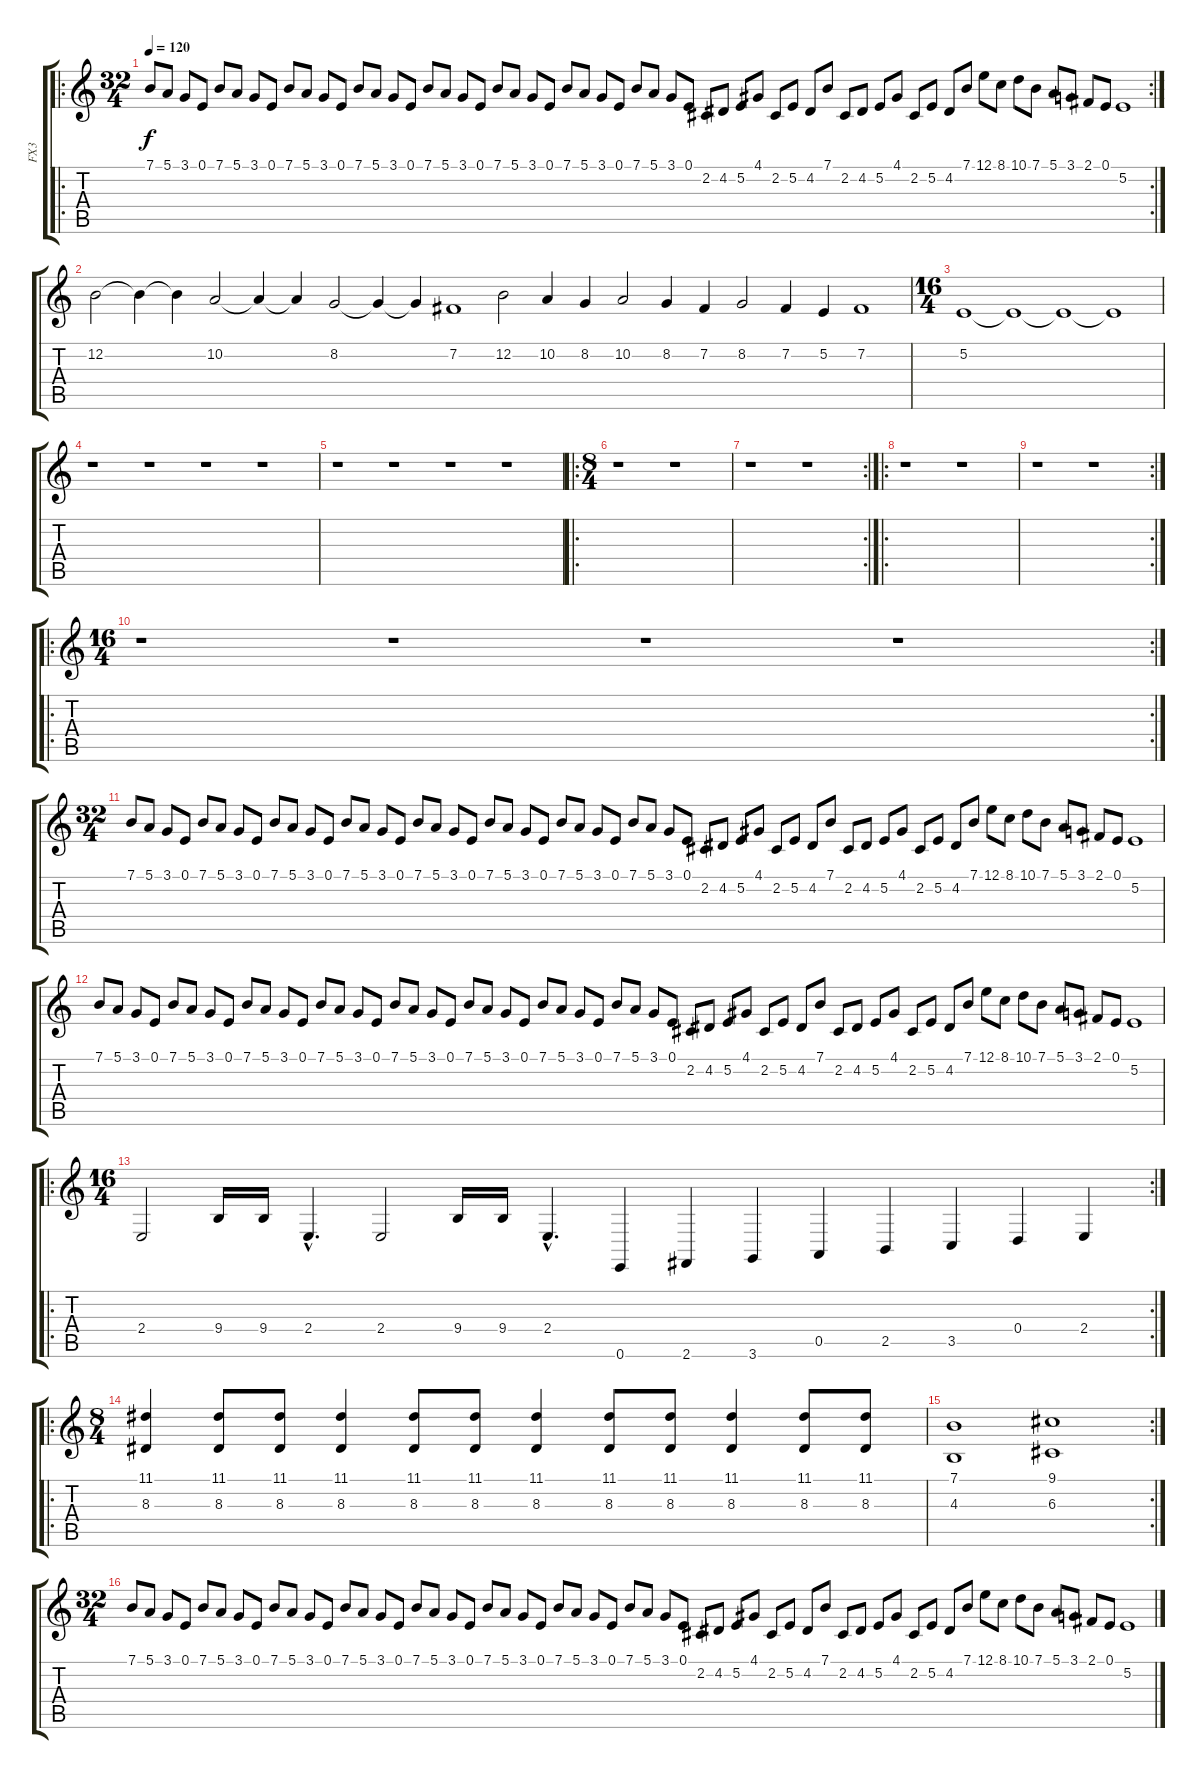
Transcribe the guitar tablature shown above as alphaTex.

\track ("FX3" "FX3") {instrument fx8scifi}
\staff {score tabs}
\tuning (E4 B3 G3 D3 A2 E2) {hide}
\ro
\rc 2
\ts (32 4)
\tempo 120
\clef g2
\ks c
7.1.8{dy f instrument fx8scifi} 5.1.8 3.1.8 0.1.8 7.1.8 5.1.8 3.1.8 0.1.8 7.1.8 5.1.8 3.1.8 0.1.8 7.1.8 5.1.8 3.1.8 0.1.8 7.1.8 5.1.8 3.1.8 0.1.8 7.1.8 5.1.8 3.1.8 0.1.8 7.1.8 5.1.8 3.1.8 0.1.8 7.1.8 5.1.8 3.1.8 0.1.8 2.2.8 4.2.8 5.2.8 4.1.8 2.2.8 5.2.8 4.2.8 7.1.8 2.2.8 4.2.8 5.2.8 4.1.8 2.2.8 5.2.8 4.2.8 7.1.8 12.1.8 8.1.8 10.1.8 7.1.8 5.1.8 3.1.8 2.1.8 0.1.8 5.2.1 |
12.2.2 12.2{t}.4 12.2{t}.4 10.2.2 10.2{t}.4 10.2{t}.4 8.2.2 8.2{t}.4 8.2{t}.4 7.2.1 12.2.2 10.2.4 8.2.4 10.2.2 8.2.4 7.2.4 8.2.2 7.2.4 5.2.4 7.2.1 |
\ts (16 4)
5.2.1 5.2{t}.1 5.2{t}.1 5.2{t}.1 |
r.1 r.1 r.1 r.1 |
r.1 r.1 r.1 r.1 |
\ro
\ts (8 4)
r.1 r.1 |
\rc 2
r.1 r.1 |
\ro
r.1 r.1 |
\rc 2
r.1 r.1 |
\ro
\rc 2
\ts (16 4)
r.1 r.1 r.1 r.1 |
\ts (32 4)
7.1.8 5.1.8 3.1.8 0.1.8 7.1.8 5.1.8 3.1.8 0.1.8 7.1.8 5.1.8 3.1.8 0.1.8 7.1.8 5.1.8 3.1.8 0.1.8 7.1.8 5.1.8 3.1.8 0.1.8 7.1.8 5.1.8 3.1.8 0.1.8 7.1.8 5.1.8 3.1.8 0.1.8 7.1.8 5.1.8 3.1.8 0.1.8 2.2.8 4.2.8 5.2.8 4.1.8 2.2.8 5.2.8 4.2.8 7.1.8 2.2.8 4.2.8 5.2.8 4.1.8 2.2.8 5.2.8 4.2.8 7.1.8 12.1.8 8.1.8 10.1.8 7.1.8 5.1.8 3.1.8 2.1.8 0.1.8 5.2.1 |
7.1.8 5.1.8 3.1.8 0.1.8 7.1.8 5.1.8 3.1.8 0.1.8 7.1.8 5.1.8 3.1.8 0.1.8 7.1.8 5.1.8 3.1.8 0.1.8 7.1.8 5.1.8 3.1.8 0.1.8 7.1.8 5.1.8 3.1.8 0.1.8 7.1.8 5.1.8 3.1.8 0.1.8 7.1.8 5.1.8 3.1.8 0.1.8 2.2.8 4.2.8 5.2.8 4.1.8 2.2.8 5.2.8 4.2.8 7.1.8 2.2.8 4.2.8 5.2.8 4.1.8 2.2.8 5.2.8 4.2.8 7.1.8 12.1.8 8.1.8 10.1.8 7.1.8 5.1.8 3.1.8 2.1.8 0.1.8 5.2.1 |
\ro
\rc 2
\ts (16 4)
2.4.2 9.4.16 9.4.16 2.4{hac}.4{d} 2.4.2 9.4.16 9.4.16 2.4{hac}.4{d} 0.6.4 2.6.4 3.6.4 0.5.4 2.5.4 3.5.4 0.4.4 2.4.4 |
\ro
\ts (8 4)
(11.1 8.3).4 (11.1 8.3).8 (11.1 8.3).8 (11.1 8.3).4 (11.1 8.3).8 (11.1 8.3).8 (11.1 8.3).4 (11.1 8.3).8 (11.1 8.3).8 (11.1 8.3).4 (11.1 8.3).8 (11.1 8.3).8 |
\rc 2
(7.1 4.3).1 (9.1 6.3).1 |
\ts (32 4)
7.1.8 5.1.8 3.1.8 0.1.8 7.1.8 5.1.8 3.1.8 0.1.8 7.1.8 5.1.8 3.1.8 0.1.8 7.1.8 5.1.8 3.1.8 0.1.8 7.1.8 5.1.8 3.1.8 0.1.8 7.1.8 5.1.8 3.1.8 0.1.8 7.1.8 5.1.8 3.1.8 0.1.8 7.1.8 5.1.8 3.1.8 0.1.8 2.2.8 4.2.8 5.2.8 4.1.8 2.2.8 5.2.8 4.2.8 7.1.8 2.2.8 4.2.8 5.2.8 4.1.8 2.2.8 5.2.8 4.2.8 7.1.8 12.1.8 8.1.8 10.1.8 7.1.8 5.1.8 3.1.8 2.1.8 0.1.8 5.2.1
